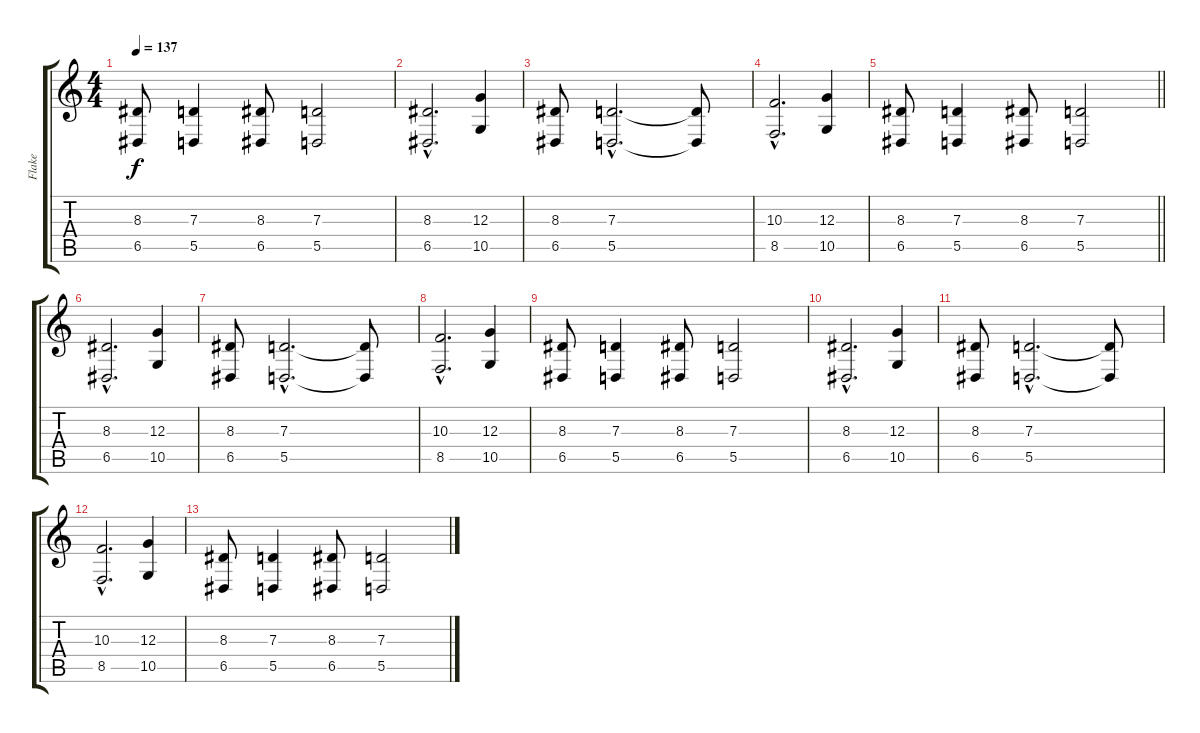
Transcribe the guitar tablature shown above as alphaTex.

\track ("Flake" "Flake") {instrument choiraahs}
\staff {score tabs}
\tuning (E4 B3 G3 D3 A2 D2) {hide}
\ts (4 4)
\tempo 137
\clef g2
\ks c
(8.3 6.5).8{dy f} (7.3 5.5).4 (8.3 6.5).8 (7.3 5.5).2 |
(8.3{hac} 6.5{hac}).2{d} (12.3 10.5).4 |
(8.3 6.5).8 (7.3{hac} 5.5{hac}).2{d} (7.3{t} 5.5{t}).8 |
(10.3{hac} 8.5{hac}).2{d} (12.3 10.5).4 |
\barLineRight lightlight
(8.3 6.5).8 (7.3 5.5).4 (8.3 6.5).8 (7.3 5.5).2 |
(8.3{hac} 6.5{hac}).2{d} (12.3 10.5).4 |
(8.3 6.5).8 (7.3{hac} 5.5{hac}).2{d} (7.3{t} 5.5{t}).8 |
(10.3{hac} 8.5{hac}).2{d} (12.3 10.5).4 |
(8.3 6.5).8 (7.3 5.5).4 (8.3 6.5).8 (7.3 5.5).2 |
(8.3{hac} 6.5{hac}).2{d} (12.3 10.5).4 |
(8.3 6.5).8 (7.3{hac} 5.5{hac}).2{d} (7.3{t} 5.5{t}).8 |
(10.3{hac} 8.5{hac}).2{d} (12.3 10.5).4 |
(8.3 6.5).8 (7.3 5.5).4 (8.3 6.5).8 (7.3 5.5).2
